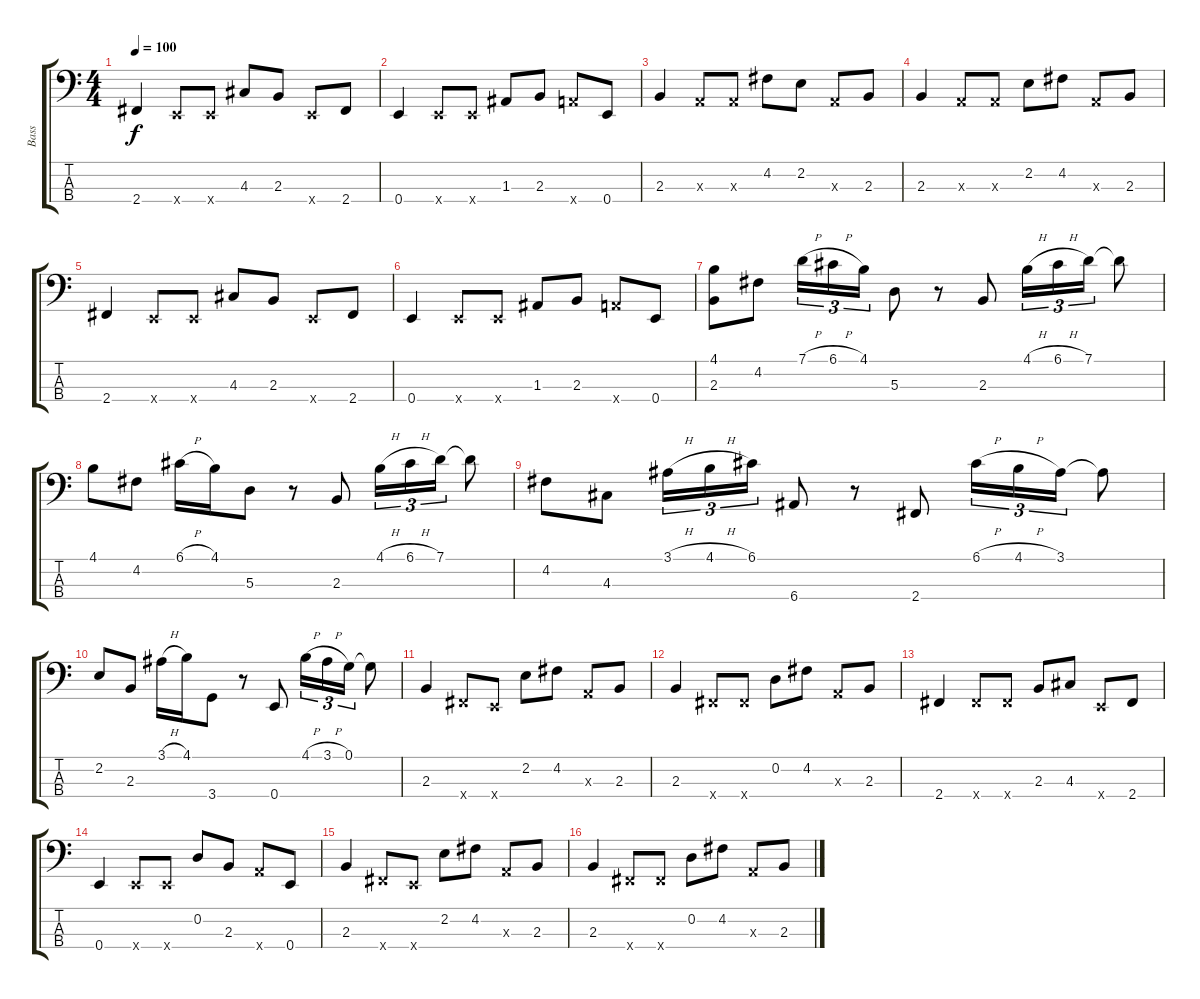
\track ("Bass" "Bass") {instrument electricbassfinger}
\staff {score tabs}
\tuning (G2 D2 A1 E1) {hide}
\ts (4 4)
\tempo 100
\clef f4
\ks c
2.4.4{dy f} 0.4{x}.8 0.4{x}.8 4.3.8 2.3.8 0.4{x}.8 2.4.8 |
0.4.4 0.4{x}.8 0.4{x}.8 1.3.8 2.3.8 5.4{x}.8 0.4.8 |
2.3.4 0.3{x}.8 0.3{x}.8 4.2.8 2.2.8 0.3{x}.8 2.3.8 |
2.3.4 0.3{x}.8 0.3{x}.8 2.2.8 4.2.8 0.3{x}.8 2.3.8 |
2.4.4 0.4{x}.8 0.4{x}.8 4.3.8 2.3.8 0.4{x}.8 2.4.8 |
0.4.4 0.4{x}.8 0.4{x}.8 1.3.8 2.3.8 5.4{x}.8 0.4.8 |
(4.1 2.3).8 4.2.8 7.1{h}.16{tu (3 2)} 6.1{h}.16{tu (3 2)} 4.1.16{tu (3 2)} 5.3.8 r.8 2.3.8 4.1{h}.16{tu (3 2)} 6.1{h}.16{tu (3 2)} 7.1.16{tu (3 2)} 7.1{t}.8 |
4.1.8 4.2.8 6.1{h}.16 4.1.16 5.3.8 r.8 2.3.8 4.1{h}.16{tu (3 2)} 6.1{h}.16{tu (3 2)} 7.1.16{tu (3 2)} 7.1{t}.8 |
4.2.8 4.3.8 3.1{h}.16{tu (3 2)} 4.1{h}.16{tu (3 2)} 6.1.16{tu (3 2)} 6.4.8 r.8 2.4.8 6.1{h}.16{tu (3 2)} 4.1{h}.16{tu (3 2)} 3.1.16{tu (3 2)} 3.1{t}.8 |
2.2.8 2.3.8 3.1{h}.16 4.1.16 3.4.8 r.8 0.4.8 4.1{h}.16{tu (3 2)} 3.1{h}.16{tu (3 2)} 0.1.16{tu (3 2)} 0.1{t}.8 |
2.3.4 2.4{x}.8 0.4{x}.8 2.2.8 4.2.8 0.3{x}.8 2.3.8 |
2.3.4 2.4{x}.8 2.4{x}.8 0.2.8 4.2.8 0.3{x}.8 2.3.8 |
2.4.4 2.4{x}.8 2.4{x}.8 2.3.8 4.3.8 0.4{x}.8 2.4.8 |
0.4.4 0.4{x}.8 0.4{x}.8 0.2.8 2.3.8 5.4{x}.8 0.4.8 |
2.3.4 2.4{x}.8 0.4{x}.8 2.2.8 4.2.8 0.3{x}.8 2.3.8 |
2.3.4 2.4{x}.8 2.4{x}.8 0.2.8 4.2.8 0.3{x}.8 2.3.8
